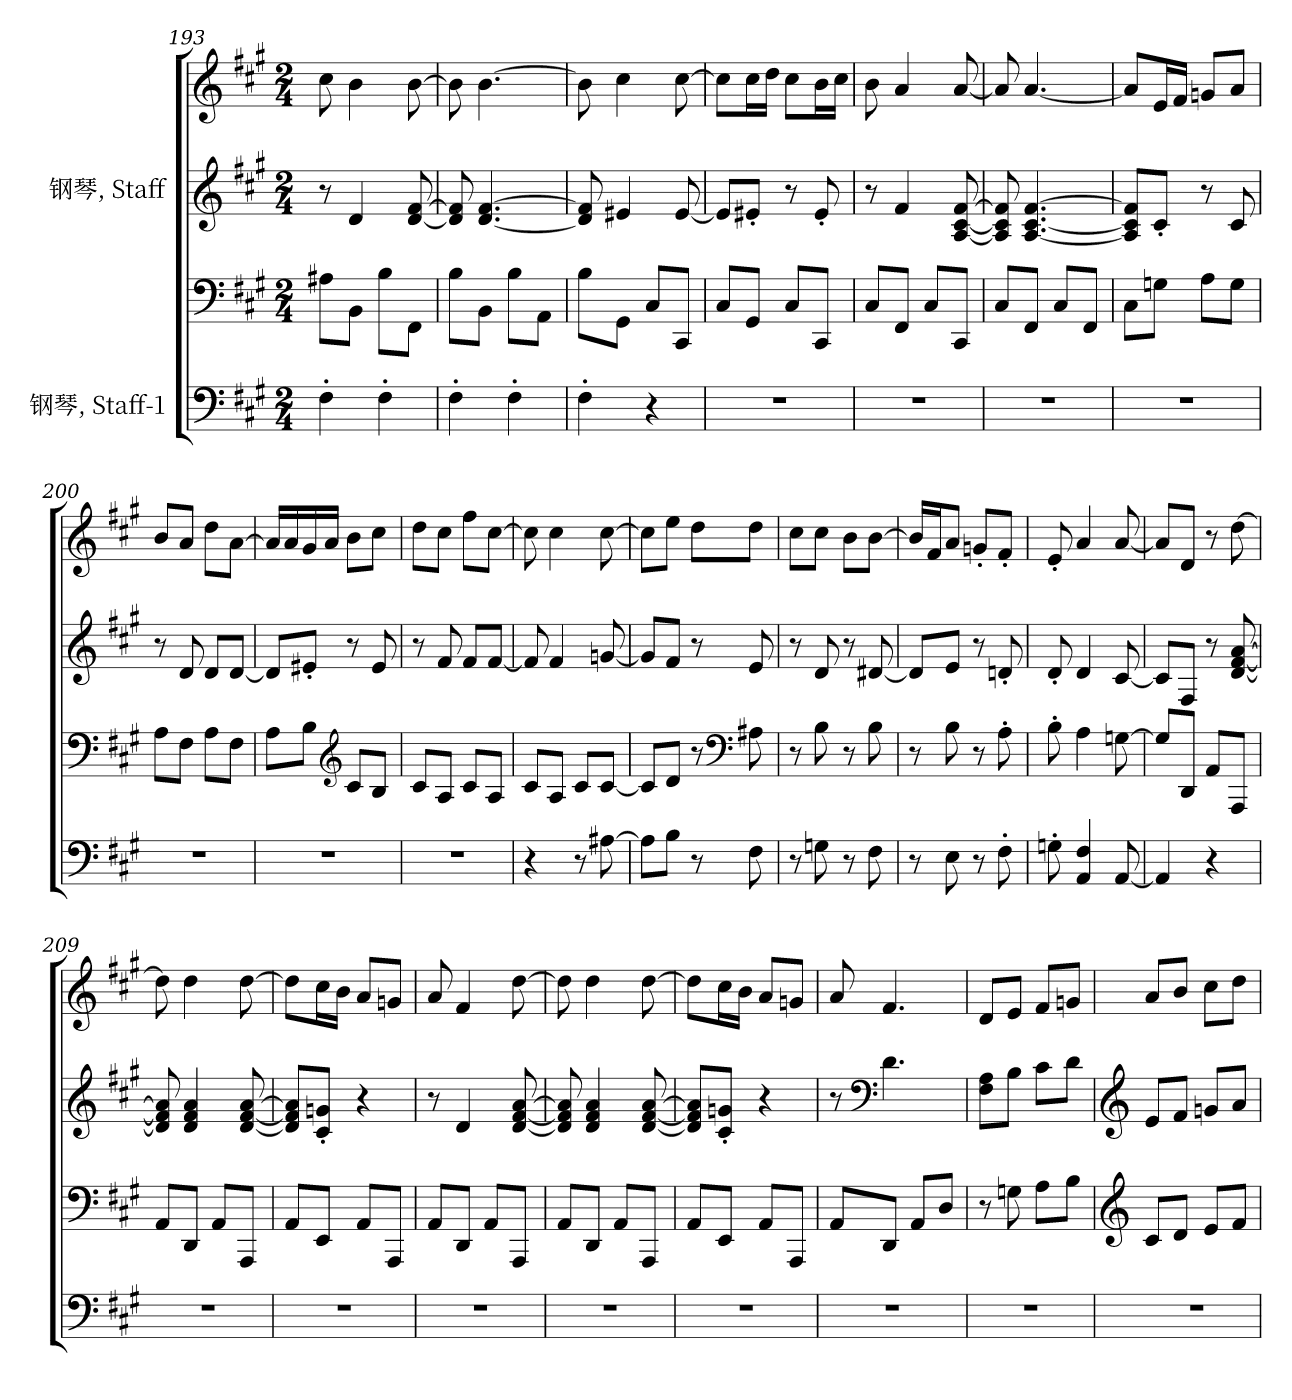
**kern	**kern	**kern	**kern
*part2	*part2	*part1	*part1
*staff4	*staff3	*staff2	*staff1
*I"钢琴, Staff-1	*	*I"钢琴, Staff	*
*clefF4	*clefF4	*clefG2	*clefG2
*k[f#c#g#]	*k[f#c#g#]	*k[f#c#g#]	*k[f#c#g#]
*M2/4	*M2/4	*M2/4	*M2/4
=193	=193	=193	=193
4F#'\	8A#X\L	8r	8cc#\
.	8BB\J	4d/	4b\
4F#'\	8B\L	.	.
.	8FF#\J	[8d/ [8f#/	[8b\
=194	=194	=194	=194
4F#'\	8B\L	8d/] 8f#/]	8b\]
.	8BB\J	[4.d/ [4.f#/	[4.b\
4F#'\	8B\L	.	.
.	8AA\J	.	.
=195	=195	=195	=195
4F#'\	8B\L	8d/] 8f#/]	8b\]
.	8GG#\J	4e#X/	4cc#\
4r	8C#/L	.	.
.	8CC#/J	[8e#/	[8cc#\
!!LO:LB:g=z
=196	=196	=196	=196
2r	8C#/L	8e#/L]	8cc#\L]
.	8GG#/J	8e#X'/J	16cc#\L
.	.	.	16dd\JJ
.	8C#/L	8r	8cc#\L
.	8CC#/J	8e#'/	16b\L
.	.	.	16cc#\JJ
=197	=197	=197	=197
2r	8C#/L	8r	8b\
.	8FF#/J	4f#/	4a/
.	8C#/L	.	.
.	8CC#/J	[8A/ [8c#/ [8f#/	[8a/
=198	=198	=198	=198
2r	8C#/L	8A/] 8c#/] 8f#/]	8a/]
.	8FF#/J	[4.A/ [4.c#/ [4.f#/	[4.a/
.	8C#/L	.	.
.	8FF#/J	.	.
=199	=199	=199	=199
2r	8C#\L	8A/] 8c#/] 8f#/]L	8a/L]
.	8Gn\J	8c#'/J	16e/L
.	.	.	16f#/JJ
.	8A\L	8r	8gn/L
.	8G\J	8c#/	8a/J
=200	=200	=200	=200
2r	8A\L	8r	8b/L
.	8F#\J	8d/	8a/J
.	8A\L	8d/L	8dd\L
.	8F#\J	[8d/J	[8a\J
=201	=201	=201	=201
2r	8A\L	8d/L]	16a/LL]
.	.	.	16a/
.	8B\J	8e#X'/J	16g#/
.	.	.	16a/JJ
*	*clefG2	*	*
.	8c#/L	8r	8b\L
.	8B/J	8e#/	8cc#\J
!!LO:PB:g=z
=202	=202	=202	=202
2r	8c#/L	8r	8dd\L
.	8A/J	8f#/	8cc#\J
.	8c#/L	8f#/L	8ff#\L
.	8A/J	[8f#/J	[8cc#\J
=203	=203	=203	=203
4r	8c#/L	8f#/]	8cc#\]
.	8A/J	4f#/	4cc#\
8r	8c#/L	.	.
[8A#X\	[8c#/J	[8gn/	[8cc#\
=204	=204	=204	=204
8A#\L]	8c#/L]	8g/L]	8cc#\L]
8B\J	8d/J	8f#/J	8ee\J
8r	8r	8r	8dd\L
*	*clefF4	*	*
8F#\	8A#X\	8e/	8dd\J
=205	=205	=205	=205
8r	8r	8r	8cc#\L
8Gn\	8B\	8d/	8cc#\J
8r	8r	8r	8b\L
8F#\	8B\	[8d#X/	[8b\J
=206	=206	=206	=206
8r	8r	8d#/L]	16b/LL]
.	.	.	16f#/J
8E\	8B\	8e/J	8a/J
8r	8r	8r	8gn'/L
8F#'\	8A'\	8dn'/	8f#'/J
!!LO:LB:g=z
=207	=207	=207	=207
8Gn'\	8B'\	8d'/	8e'/
4AA/ 4F#/	4A\	4d/	4a/
[8AA/	[8Gn\	[8c#/	[8a/
=208	=208	=208	=208
4AA/]	8G/L]	8c#/L]	8a/L]
.	8DD/J	8F#/J	8d/J
4r	8AA/L	8r	8r
.	8AAA/J	[8d/ [8f#/ [8a/	[8dd\
=209	=209	=209	=209
2r	8AA/L	8d/] 8f#/] 8a/]	8dd\]
.	8DD/J	4d/ 4f#/ 4a/	4dd\
.	8AA/L	.	.
.	8AAA/J	[8d/ [8f#/ [8a/	[8dd\
=210	=210	=210	=210
2r	8AA/L	8d/] 8f#/] 8a/]L	8dd\L]
.	8EE/J	8c#/' 8gn/'J	16cc#\L
.	.	.	16b\JJ
.	8AA/L	4r	8a/L
.	8AAA/J	.	8gn/J
=211	=211	=211	=211
2r	8AA/L	8r	8a/
.	8DD/J	4d/	4f#/
.	8AA/L	.	.
.	8AAA/J	[8d/ [8f#/ [8a/	[8dd\
=212	=212	=212	=212
2r	8AA/L	8d/] 8f#/] 8a/]	8dd\]
.	8DD/J	4d/ 4f#/ 4a/	4dd\
.	8AA/L	.	.
.	8AAA/J	[8d/ [8f#/ [8a/	[8dd\
!!LO:LB:g=z
=213	=213	=213	=213
2r	8AA/L	8d/] 8f#/] 8a/]L	8dd\L]
.	8EE/J	8c#/' 8gn/'J	16cc#\L
.	.	.	16b\JJ
.	8AA/L	4r	8a/L
.	8AAA/J	.	8gn/J
=214	=214	=214	=214
2r	8AA/L	8r	8a/
*	*	*clefF4	*
.	8DD/J	4.d\	4.f#/
.	8AA/L	.	.
.	8D/J	.	.
=215	=215	=215	=215
2r	8r	8F#\ 8A\L	8d/L
.	8Gn\	8B\J	8e/J
.	8A\L	8c#\L	8f#/L
.	8B\J	8d\J	8gn/J
=216	=216	=216	=216
*	*clefG2	*clefG2	*
2r	8c#/L	8e/L	8a/L
.	8d/J	8f#/J	8b/J
.	8e/L	8gn/L	8cc#\L
.	8f#/J	8a/J	8dd\J
=	=	=	=
*-	*-	*-	*-
